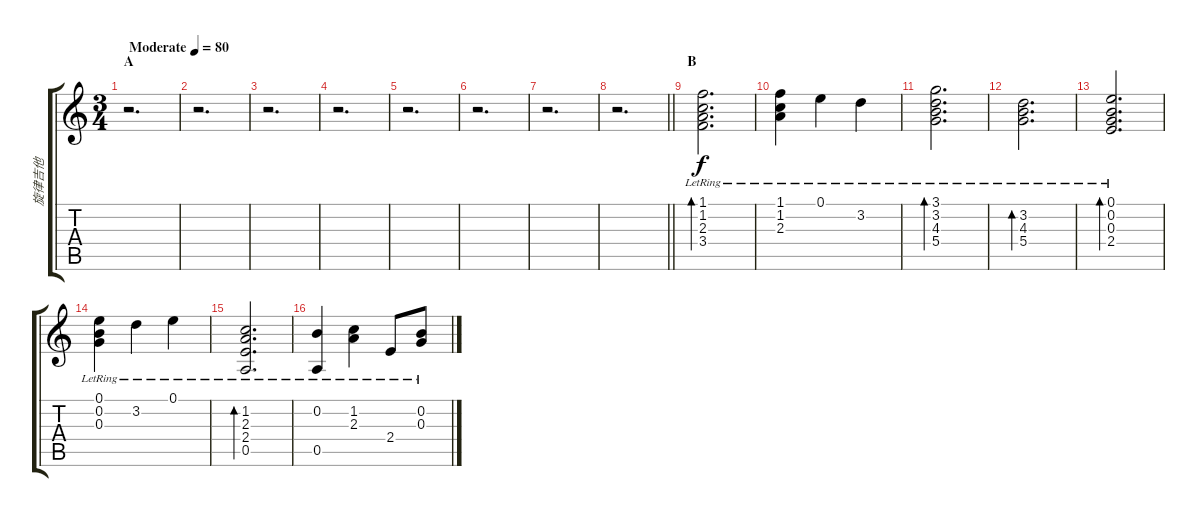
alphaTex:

\track ("旋律吉他" "旋律吉他") {instrument acousticguitarnylon}
\staff {score tabs}
\tuning (E4 B3 G3 D3 A2 E2) {hide}
\ts (3 4)
\section ("" "A")
\tempo (80 "Moderate")
\clef g2
\ks c
r.2{d dy f instrument acousticguitarnylon} |
r.2{d} |
r.2{d} |
r.2{d} |
r.2{d} |
r.2{d} |
r.2{d} |
\barLineRight lightlight
r.2{d} |
\section ("" "B")
(1.1{lr} 1.2{lr} 2.3{lr} 3.4{lr}).2{d bd 60} |
(1.1{lr} 1.2{lr} 2.3{lr}).4 0.1{lr}.4 3.2{lr}.4 |
(3.1{lr} 3.2{lr} 4.3{lr} 5.4{lr}).2{d bd 60} |
(3.2{lr} 4.3{lr} 5.4{lr}).2{d bd 60} |
(0.1{lr} 0.2{lr} 0.3{lr} 2.4{lr}).2{d bd 60} |
(0.1{lr} 0.2{lr} 0.3{lr}).4 3.2{lr}.4 0.1{lr}.4 |
(1.2{lr} 2.3{lr} 2.4{lr} 0.5{lr}).2{d bd 60} |
(0.2{lr} 0.5{lr}).4 (1.2{lr} 2.3{lr}).4 2.4{lr}.8 (0.2{lr} 0.3{lr}).8
